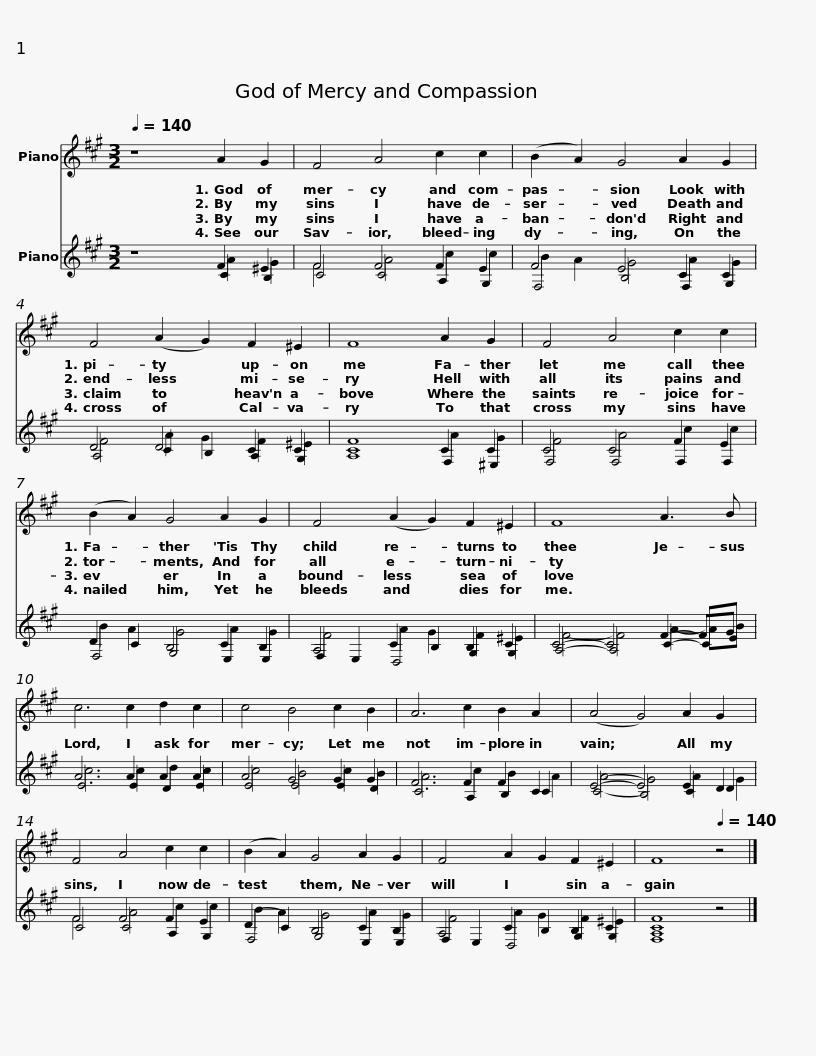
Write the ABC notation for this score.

X:1
%%score 1 ( 2 3 4 )
L:1/8
Q:1/4=140
M:3/2
I:linebreak $
K:A
V:1 treble
V:2 treble
V:3 treble
V:4 treble
V:1
 z8 A2 G2 | F4 A4 c2 c2 | (B2 A2) G4 A2 G2 |$ F4 (A2 G2) F2 ^E2 | F8 A2 G2 | %5
 F4 A4 c2 c2 |$ (B2 A2) G4 A2 G2 | F4 (A2 G2) F2 ^E2 | F8 A3 B |$ c6 c2 d2 c2 | %10
 c4 B4 c2 B2 | A6 c2 B2 A2 | (A4 G4) A2 G2 |$ F4 A4 c2 c2 | (B2 A2) G4 A2 G2 | %15
 F4 A2 G2 F2 ^E2 |[Q:1/4=120] F8[Q:1/4=140] z4 |] %17
V:2
 z8 C2 B,2 | C4 C4 A,2 G,2 | F,4 B,4 F,2 G,2 |$ A,4 C2 B,2 A,2 G,2 | A,8 F,2 ^E,2 | %5
 F,4 F,4 F,2 F,2 |$ F,4 G,4 E,2 E,2 | F,2 E,2 D,4 G,2 G,2 | A,4- A,4 C2- CE |$ E6 E2 D2 E2 | %10
 E4 E4 E2 D2 | C6 A,2 B,2 C2 | (C4 B,4) C2 D2 |$ C4 C4 A,2 G,2 | F,4 G,4 E,2 E,2 | %15
 F,2 E,2 D,4 G,2 G,2 | [F,A,]8 z4 |] %17
V:3
 z8 F2 ^E2 | F4 F4 F2 E2 | F4 E4 C2 C2 |$ D4 D4 C2 C2 | C8 C2 C2 | %5
 C4 C4 F2 E2 |$ D2 C2 B,4 C2 B,2 | A,4 C2 B,2 B,2 C2 | C4- C4 F2- FG |$ A6 A2 A2 A2 | %10
 A4 G4 G2 G2 | F6 F2 F2 C2 | E4- E4 E2 D2 |$ F4 F4 F2 E2 | (D2 C2) B,4 C2 B,2 | %15
 A,4 C2 B,2 B,2 C2 | C8 z4 |] %17
V:4
 z8 A2 G2 | F4 A4 c2 c2 | B2 A2 G4 A2 G2 |$ F4 A2 G2 F2 ^E2 | F8 A2 G2 | %5
 F4 A4 c2 c2 |$ B2 A2 G4 A2 G2 | F4 A2 G2 F2 ^E2 | F4- F4 A2- AB |$ c6 c2 d2 c2 | %10
 c4 B4 c2 B2 | A6 c2 B2 A2 | (A4 G4) A2 G2 |$ F4 A4 c2 c2 | B2 A2 G4 A2 G2 | %15
 F4 A2 G2 F2 ^E2 | F8 z4 |] %17
